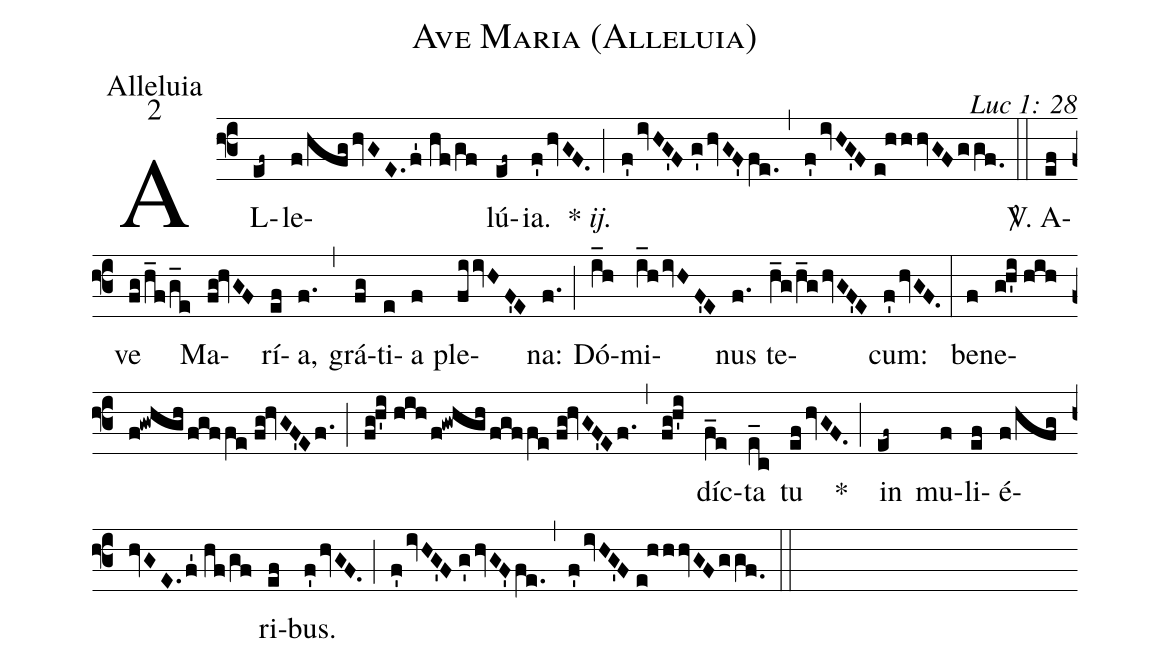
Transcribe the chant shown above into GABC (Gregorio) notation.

name: Ave Maria (Alleluia);
office-part: Alleluia;
mode: 2;
commentary: Luc 1: 28;
%%
(f3) AL(ef~)le(f/hfghvGE.f'1//hf/gf)lú(ef~)ia.(f'hvGF.) {*}~<i>ij.</i>(;) (f'ivHG'F//g'hvGF'fe.) (,) (f'ivHG'F//e!hhhvGFggf.0) (::)
<sp>V/</sp>. A(ef)ve(fg/h_f/g_e) Ma(fg!hvGF)rí(ef)a,(f.) (,) grá(fg)ti(e)a(f) ple(fiivHF'E)na:(f.) (;) Dó(i_h)mi(i_hivHF'E)nus(f.) te(h_g/h_ghvGF'E)cum:(f'hvGF.) (:)
be(f)ne(gh'i//hih/f!gwhgh/fgffe//fg!hvGF'Ef.)(;)(fg!h'i//hih/f!gwhgh/fgffe//fg!hvGF'Ef.)(,)(fg!h'i)díc(f_e)ta(e_c) tu(efhvGF.) *(;)
in(ef~) mu(f)li(ef)é(f/hfghvGE.f'1//hf/gf)ri(ef)bus.(f'hvGF.) (;) (f'ivHG'F//g'hvGF'fe.) (,) (f'ivHG'F//e!hhhvGFggf.0) (::)
